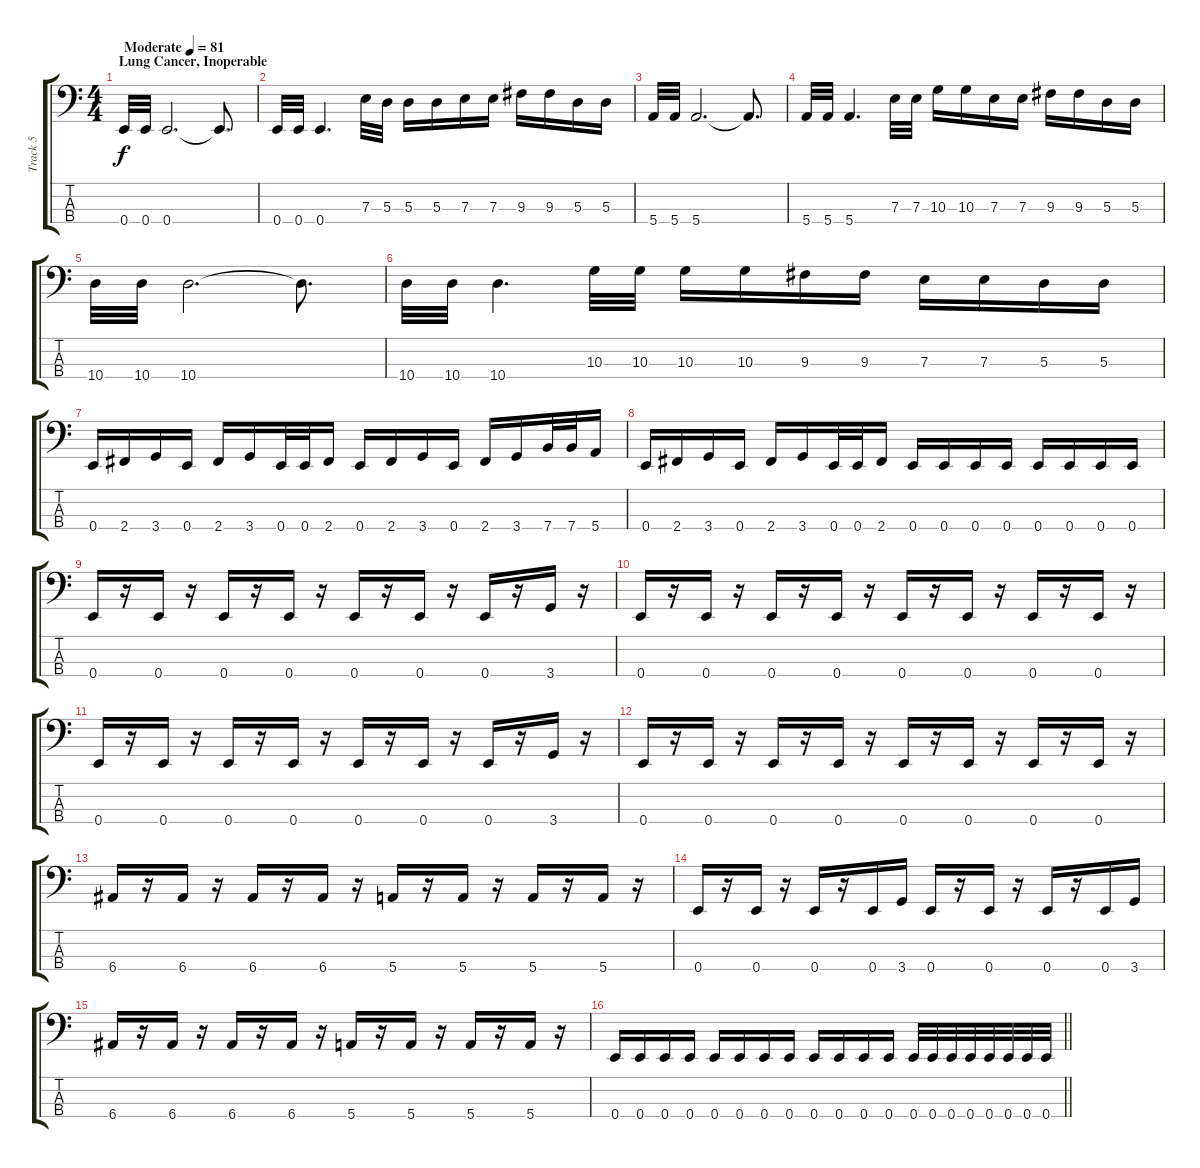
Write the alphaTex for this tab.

\track ("Track 5" "Track 5") {instrument electricbassfinger}
\staff {score tabs}
\tuning (G2 D2 A1 E1) {hide}
\ts (4 4)
\section ("" "Lung Cancer, Inoperable")
\tempo (81 "Moderate")
\clef f4
\ks c
0.4.32{dy f instrument electricbassfinger} 0.4.32 0.4.2{d} 0.4{t}.8{d} |
0.4.32 0.4.32 0.4.4{d} 7.3.32 5.3.32 5.3.16 5.3.16 7.3.16 7.3.16 9.3.16 9.3.16 5.3.16 5.3.16 |
5.4.32 5.4.32 5.4.2{d} 5.4{t}.8{d} |
5.4.32 5.4.32 5.4.4{d} 7.3.32 7.3.32 10.3.16 10.3.16 7.3.16 7.3.16 9.3.16 9.3.16 5.3.16 5.3.16 |
10.4.32 10.4.32 10.4.2{d} 10.4{t}.8{d} |
10.4.32 10.4.32 10.4.4{d} 10.3.32 10.3.32 10.3.16 10.3.16 9.3.16 9.3.16 7.3.16 7.3.16 5.3.16 5.3.16 |
0.4.16 2.4.16 3.4.16 0.4.16 2.4.16 3.4.16 0.4.32 0.4.32 2.4.16 0.4.16 2.4.16 3.4.16 0.4.16 2.4.16 3.4.16 7.4.32 7.4.32 5.4.16 |
0.4.16 2.4.16 3.4.16 0.4.16 2.4.16 3.4.16 0.4.32 0.4.32 2.4.16 0.4.16 0.4.16 0.4.16 0.4.16 0.4.16 0.4.16 0.4.16 0.4.16 |
0.4.16{volume 14} r.16 0.4.16 r.16 0.4.16 r.16 0.4.16 r.16 0.4.16 r.16 0.4.16 r.16 0.4.16 r.16 3.4.16 r.16 |
0.4.16 r.16 0.4.16 r.16 0.4.16 r.16 0.4.16 r.16 0.4.16 r.16 0.4.16 r.16 0.4.16 r.16 0.4.16 r.16 |
0.4.16 r.16 0.4.16 r.16 0.4.16 r.16 0.4.16 r.16 0.4.16 r.16 0.4.16 r.16 0.4.16 r.16 3.4.16 r.16 |
0.4.16 r.16 0.4.16 r.16 0.4.16 r.16 0.4.16 r.16 0.4.16 r.16 0.4.16 r.16 0.4.16 r.16 0.4.16 r.16 |
6.4.16 r.16 6.4.16 r.16 6.4.16 r.16 6.4.16 r.16 5.4.16 r.16 5.4.16 r.16 5.4.16 r.16 5.4.16 r.16 |
0.4.16 r.16 0.4.16 r.16 0.4.16 r.16 0.4.16 3.4.16 0.4.16 r.16 0.4.16 r.16 0.4.16 r.16 0.4.16 3.4.16 |
6.4.16 r.16 6.4.16 r.16 6.4.16 r.16 6.4.16 r.16 5.4.16 r.16 5.4.16 r.16 5.4.16 r.16 5.4.16 r.16 |
\barLineRight lightlight
0.4.16 0.4.16 0.4.16 0.4.16 0.4.16 0.4.16 0.4.16 0.4.16 0.4.16 0.4.16 0.4.16 0.4.16 0.4.32 0.4.32 0.4.32 0.4.32 0.4.32 0.4.32 0.4.32 0.4.32
